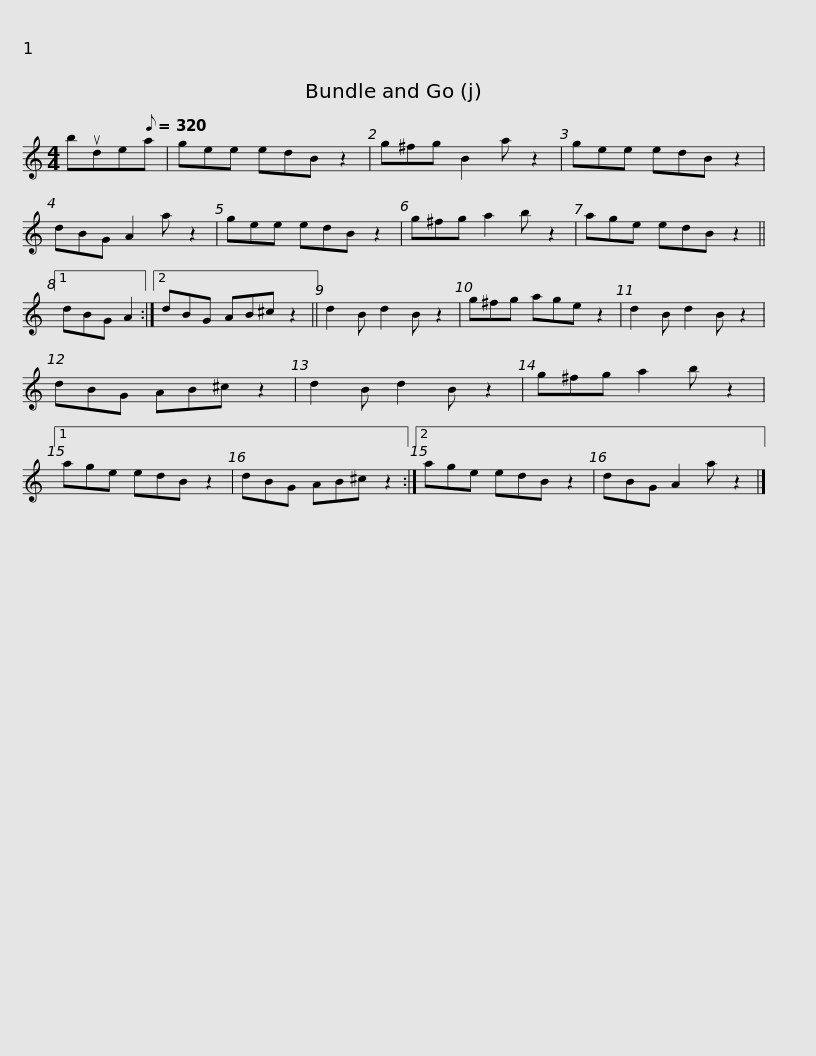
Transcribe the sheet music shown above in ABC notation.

X:1
L:1/8
M:4/4
I:linebreak $
K:C
V:1 treble
V:1
 bude[Q:1/8=320]a | gee edB z2 | g^fg B2 a z2 | gee edB z2 | dBG A2 a z2 | %5
 gee edB z2 | g^fg a2 b z2 |$ age edB z2 ||1 dBG A2 :|2 dBG AB^c z2 || %10
 d2 B d2 B z2 | g^fg age z2 | d2 B d2 B z2 |$ dBG AB^c z2 | d2 B d2 B z2 | %15
 g^fg a2 b z2 |1 age edB z2 | dBG AB^c z2 :|2 age edB z2 |$ dBG A2 a z2 |] %20
